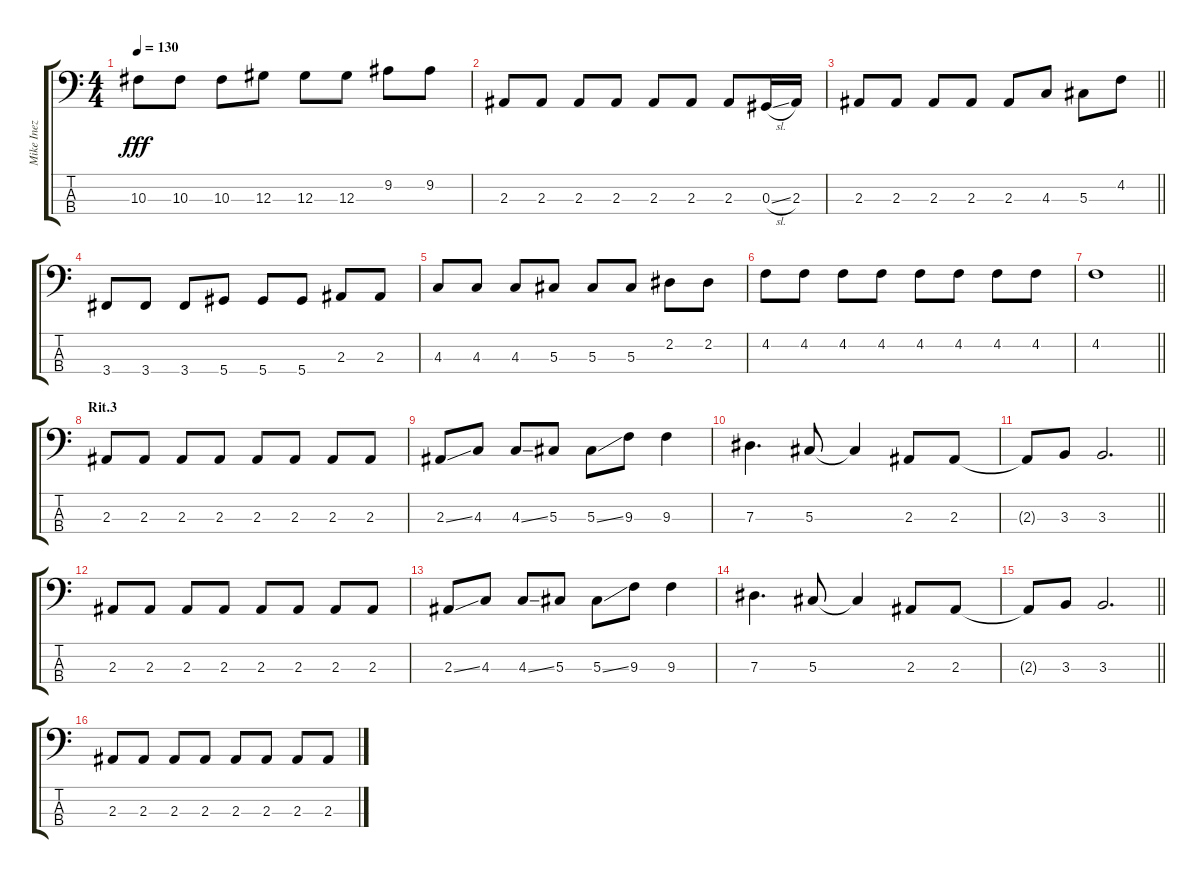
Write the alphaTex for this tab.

\track ("Mike Inez" "Mike Inez") {instrument electricbassfinger}
\staff {score tabs}
\tuning (Gb2 Db2 Ab1 Eb1) {hide}
\ts (4 4)
\tempo 130
\clef f4
\ks c
10.3.8{dy fff} 10.3.8 10.3.8 12.3.8 12.3.8 12.3.8 9.2.8 9.2.8 |
2.3.8 2.3.8 2.3.8 2.3.8 2.3.8 2.3.8 2.3.8 0.3{sl}.16 2.3.16 |
\barLineRight lightlight
2.3.8 2.3.8 2.3.8 2.3.8 2.3.8 4.3.8 5.3.8 4.2.8 |
\section ("" "")
3.4.8 3.4.8 3.4.8 5.4.8 5.4.8 5.4.8 2.3.8 2.3.8 |
4.3.8 4.3.8 4.3.8 5.3.8 5.3.8 5.3.8 2.2.8 2.2.8 |
4.2.8 4.2.8 4.2.8 4.2.8 4.2.8 4.2.8 4.2.8 4.2.8 |
\barLineRight lightlight
4.2.1 |
\section ("" "Rit.3")
2.3.8 2.3.8 2.3.8 2.3.8 2.3.8 2.3.8 2.3.8 2.3.8 |
2.3{ss}.8 4.3.8 4.3{ss}.8 5.3.8 5.3{ss}.8 9.3.8 9.3.4 |
7.3.4{d} 5.3.8 5.3{t}.4 2.3.8 2.3.8 |
\barLineRight lightlight
2.3{t}.8 3.3.8 3.3.2{d} |
\section ("" "")
2.3.8 2.3.8 2.3.8 2.3.8 2.3.8 2.3.8 2.3.8 2.3.8 |
2.3{ss}.8 4.3.8 4.3{ss}.8 5.3.8 5.3{ss}.8 9.3.8 9.3.4 |
7.3.4{d} 5.3.8 5.3{t}.4 2.3.8 2.3.8 |
\barLineRight lightlight
2.3{t}.8 3.3.8 3.3.2{d} |
\section ("" "")
2.3.8 2.3.8 2.3.8 2.3.8 2.3.8 2.3.8 2.3.8 2.3.8
